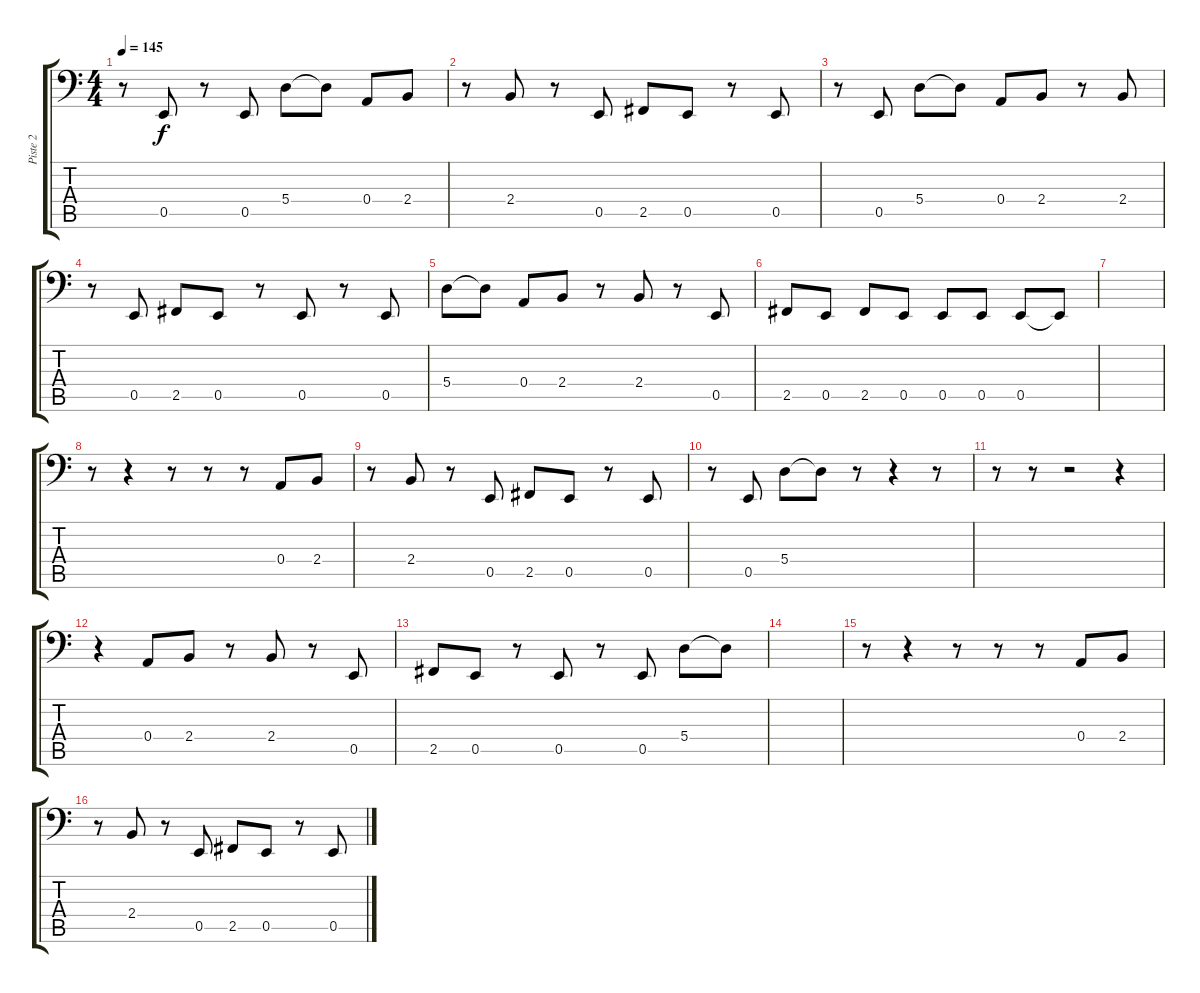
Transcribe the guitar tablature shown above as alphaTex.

\track ("Piste 2" "Piste 2") {instrument electricbassfinger}
\staff {score tabs}
\tuning (C3 G2 D2 A1 E1 B0) {hide}
\ts (4 4)
\tempo 145
\clef f4
\ks c
r.8{dy f} 0.5.8 r.8 0.5.8 5.4.8 5.4{t}.8 0.4.8 2.4.8 |
r.8 2.4.8 r.8 0.5.8 2.5.8 0.5.8 r.8 0.5.8 |
r.8 0.5.8 5.4.8 5.4{t}.8 0.4.8 2.4.8 r.8 2.4.8 |
r.8 0.5.8 2.5.8 0.5.8 r.8 0.5.8 r.8 0.5.8 |
5.4.8 5.4{t}.8 0.4.8 2.4.8 r.8 2.4.8 r.8 0.5.8 |
2.5.8 0.5.8 2.5.8 0.5.8 0.5.8 0.5.8 0.5.8 0.5{t}.8 |
|
r.8 r.4 r.8 r.8 r.8 0.4.8 2.4.8 |
r.8 2.4.8 r.8 0.5.8 2.5.8 0.5.8 r.8 0.5.8 |
r.8 0.5.8 5.4.8 5.4{t}.8 r.8 r.4 r.8 |
r.8 r.8 r.2 r.4 |
r.4 0.4.8 2.4.8 r.8 2.4.8 r.8 0.5.8 |
2.5.8 0.5.8 r.8 0.5.8 r.8 0.5.8 5.4.8 5.4{t}.8 |
|
r.8 r.4 r.8 r.8 r.8 0.4.8 2.4.8 |
r.8 2.4.8 r.8 0.5.8 2.5.8 0.5.8 r.8 0.5.8
